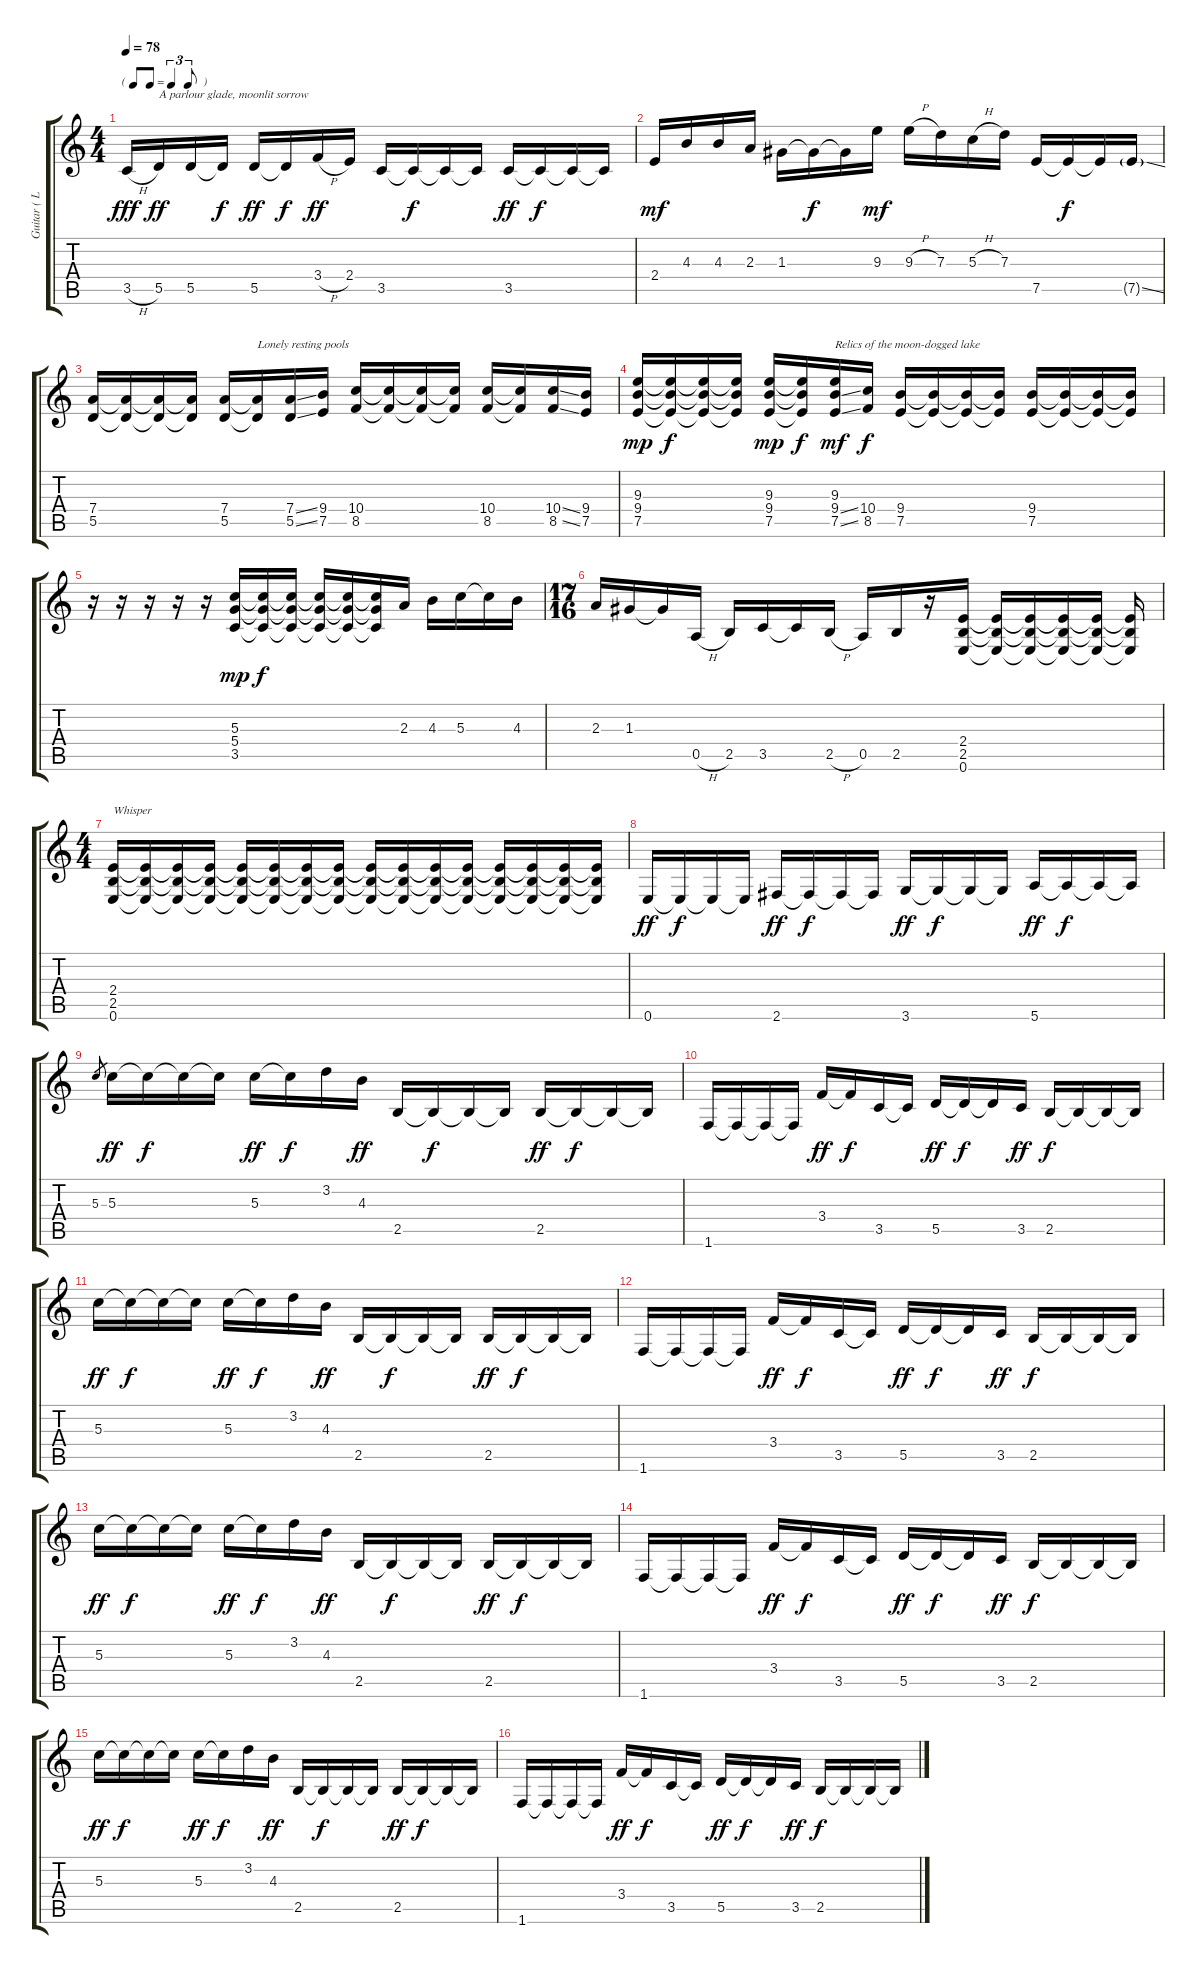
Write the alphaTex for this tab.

\track ("Guitar ( L )" "Guitar ( L") {instrument overdrivenguitar}
\staff {score tabs}
\tuning (E4 B3 G3 D3 A2 E2) {hide}
\ts (4 4)
\tf triplet8th
\tempo 78
\clef g2
\ks c
3.5{h}.16{dy fff} 5.5.16{txt "A parlour glade, moonlit sorrow" dy ff} 5.5.16 5.5{t}.16{dy f} 5.5.16{dy ff} 5.5{t}.16{dy f} 3.4{h}.16{dy ff} 2.4.16 3.5.16 3.5{t}.16{dy f} 3.5{t}.16 3.5{t}.16 3.5.16{dy ff} 3.5{t}.16{dy f} 3.5{t}.16 3.5{t}.16 |
2.4.16{dy mf} 4.3.16 4.3.16 2.3.16 1.3.16 1.3{t}.16{dy f} 1.3{t}.16 9.3.16{dy mf} 9.3{h}.16 7.3.16 5.3{h}.16 7.3.16 7.5.16 7.5{t}.16{dy f} 7.5{t}.16 7.5{ss g}.16 |
(7.4 5.5).16 (7.4{t} 5.5{t}).16 (7.4{t} 5.5{t}).16 (7.4{t} 5.5{t}).16 (7.4 5.5).16 (7.4{t} 5.5{t}).16{txt "Lonely resting pools"} (7.4{ss} 5.5{ss}).16 (9.4 7.5).16 (10.4 8.5).16 (10.4{t} 8.5{t}).16 (10.4{t} 8.5{t}).16 (10.4{t} 8.5{t}).16 (10.4 8.5).16 (10.4{t} 8.5{t}).16 (10.4{ss} 8.5{ss}).16 (9.4 7.5).16 |
(9.3 9.4 7.5).16{dy mp} (9.3{t} 9.4{t} 7.5{t}).16{dy f} (9.3{t} 9.4{t} 7.5{t}).16 (9.3{t} 9.4{t} 7.5{t}).16 (9.3 9.4 7.5).16{dy mp} (9.3{t} 9.4{t} 7.5{t}).16{dy f} (9.3 9.4{ss} 7.5{ss}).16{txt "Relics of the moon-dogged lake" dy mf} (10.4 8.5).16{dy f} (9.4 7.5).16 (9.4{t} 7.5{t}).16 (9.4{t} 7.5{t}).16 (9.4{t} 7.5{t}).16 (9.4 7.5).16 (9.4{t} 7.5{t}).16 (9.4{t} 7.5{t}).16 (9.4{t} 7.5{t}).16 |
r.16 r.16 r.16 r.16 r.16 (5.3 5.4 3.5).16{dy mp} (5.3{t} 5.4{t} 3.5{t}).16{dy f} (5.3{t} 5.4{t} 3.5{t}).16 (5.3{t} 5.4{t} 3.5{t}).16 (5.3{t} 5.4{t} 3.5{t}).16 (5.3{t} 5.4{t} 3.5{t}).16 2.3.16 4.3.16 5.3.16 5.3{t}.16 4.3.16 |
\ts (17 16)
2.3.16 1.3.16 1.3{t}.16 0.5{h}.16 2.5.16 3.5.16 3.5{t}.16 2.5{h}.16 0.5.16 2.5.16 r.16 (2.4 2.5 0.6).16 (2.4{t} 2.5{t} 0.6{t}).16 (2.4{t} 2.5{t} 0.6{t}).16 (2.4{t} 2.5{t} 0.6{t}).16 (2.4{t} 2.5{t} 0.6{t}).16 (2.4{t} 2.5{t} 0.6{t}).16 |
\ts (4 4)
(2.4 2.5 0.6).16{txt "Whisper"} (2.4{t} 2.5{t} 0.6{t}).16 (2.4{t} 2.5{t} 0.6{t}).16 (2.4{t} 2.5{t} 0.6{t}).16 (2.4{t} 2.5{t} 0.6{t}).16 (2.4{t} 2.5{t} 0.6{t}).16 (2.4{t} 2.5{t} 0.6{t}).16 (2.4{t} 2.5{t} 0.6{t}).16 (2.4{t} 2.5{t} 0.6{t}).16 (2.4{t} 2.5{t} 0.6{t}).16 (2.4{t} 2.5{t} 0.6{t}).16 (2.4{t} 2.5{t} 0.6{t}).16 (2.4{t} 2.5{t} 0.6{t}).16 (2.4{t} 2.5{t} 0.6{t}).16 (2.4{t} 2.5{t} 0.6{t}).16 (2.4{t} 2.5{t} 0.6{t}).16 |
0.6.16{dy ff} 0.6{t}.16{dy f} 0.6{t}.16 0.6{t}.16 2.6.16{dy ff} 2.6{t}.16{dy f} 2.6{t}.16 2.6{t}.16 3.6.16{dy ff} 3.6{t}.16{dy f} 3.6{t}.16 3.6{t}.16 5.6.16{dy ff} 5.6{t}.16{dy f} 5.6{t}.16 5.6{t}.16 |
5.3.8{gr} 5.3.16{dy ff} 5.3{t}.16{dy f} 5.3{t}.16 5.3{t}.16 5.3.16{dy ff} 5.3{t}.16{dy f} 3.2.16 4.3.16{dy ff} 2.5.16 2.5{t}.16{dy f} 2.5{t}.16 2.5{t}.16 2.5.16{dy ff} 2.5{t}.16{dy f} 2.5{t}.16 2.5{t}.16 |
1.6.16 1.6{t}.16 1.6{t}.16 1.6{t}.16 3.4.16{dy ff} 3.4{t}.16{dy f} 3.5.16 3.5{t}.16 5.5.16{dy ff} 5.5{t}.16{dy f} 5.5{t}.16 3.5.16{dy ff} 2.5.16{dy f} 2.5{t}.16 2.5{t}.16 2.5{t}.16 |
5.3.16{dy ff} 5.3{t}.16{dy f} 5.3{t}.16 5.3{t}.16 5.3.16{dy ff} 5.3{t}.16{dy f} 3.2.16 4.3.16{dy ff} 2.5.16 2.5{t}.16{dy f} 2.5{t}.16 2.5{t}.16 2.5.16{dy ff} 2.5{t}.16{dy f} 2.5{t}.16 2.5{t}.16 |
1.6.16 1.6{t}.16 1.6{t}.16 1.6{t}.16 3.4.16{dy ff} 3.4{t}.16{dy f} 3.5.16 3.5{t}.16 5.5.16{dy ff} 5.5{t}.16{dy f} 5.5{t}.16 3.5.16{dy ff} 2.5.16{dy f} 2.5{t}.16 2.5{t}.16 2.5{t}.16 |
5.3.16{dy ff} 5.3{t}.16{dy f} 5.3{t}.16 5.3{t}.16 5.3.16{dy ff} 5.3{t}.16{dy f} 3.2.16 4.3.16{dy ff} 2.5.16 2.5{t}.16{dy f} 2.5{t}.16 2.5{t}.16 2.5.16{dy ff} 2.5{t}.16{dy f} 2.5{t}.16 2.5{t}.16 |
1.6.16 1.6{t}.16 1.6{t}.16 1.6{t}.16 3.4.16{dy ff} 3.4{t}.16{dy f} 3.5.16 3.5{t}.16 5.5.16{dy ff} 5.5{t}.16{dy f} 5.5{t}.16 3.5.16{dy ff} 2.5.16{dy f} 2.5{t}.16 2.5{t}.16 2.5{t}.16 |
5.3.16{dy ff} 5.3{t}.16{dy f} 5.3{t}.16 5.3{t}.16 5.3.16{dy ff} 5.3{t}.16{dy f} 3.2.16 4.3.16{dy ff} 2.5.16 2.5{t}.16{dy f} 2.5{t}.16 2.5{t}.16 2.5.16{dy ff} 2.5{t}.16{dy f} 2.5{t}.16 2.5{t}.16 |
1.6.16 1.6{t}.16 1.6{t}.16 1.6{t}.16 3.4.16{dy ff} 3.4{t}.16{dy f} 3.5.16 3.5{t}.16 5.5.16{dy ff} 5.5{t}.16{dy f} 5.5{t}.16 3.5.16{dy ff} 2.5.16{dy f} 2.5{t}.16 2.5{t}.16 2.5{t}.16
